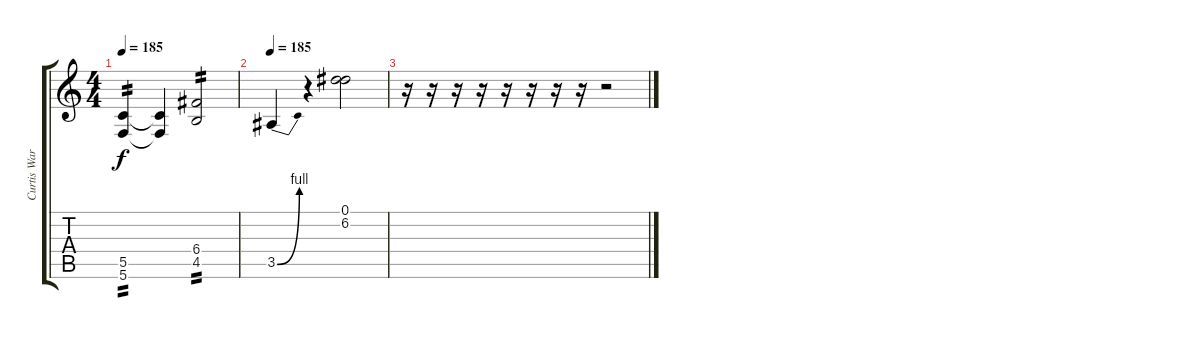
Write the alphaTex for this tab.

\track ("Curtis Ward" "Curtis War") {instrument distortionguitar}
\staff {score tabs}
\tuning (D4 A3 F3 C3 G2 C2) {hide}
\ts (4 4)
\tempo 185
\clef g2
\ks c
(5.5 5.6).4{tp 2 dy f} (5.5{t} 5.6{t}).4 (6.4 4.5).2{tp 2} |
\tempo 185
3.5{be (bend 0 0 60 4)}.4 r.4 (0.1 6.2).2 |
r.16 r.16 r.16 r.16 r.16 r.16 r.16 r.16 r.2
